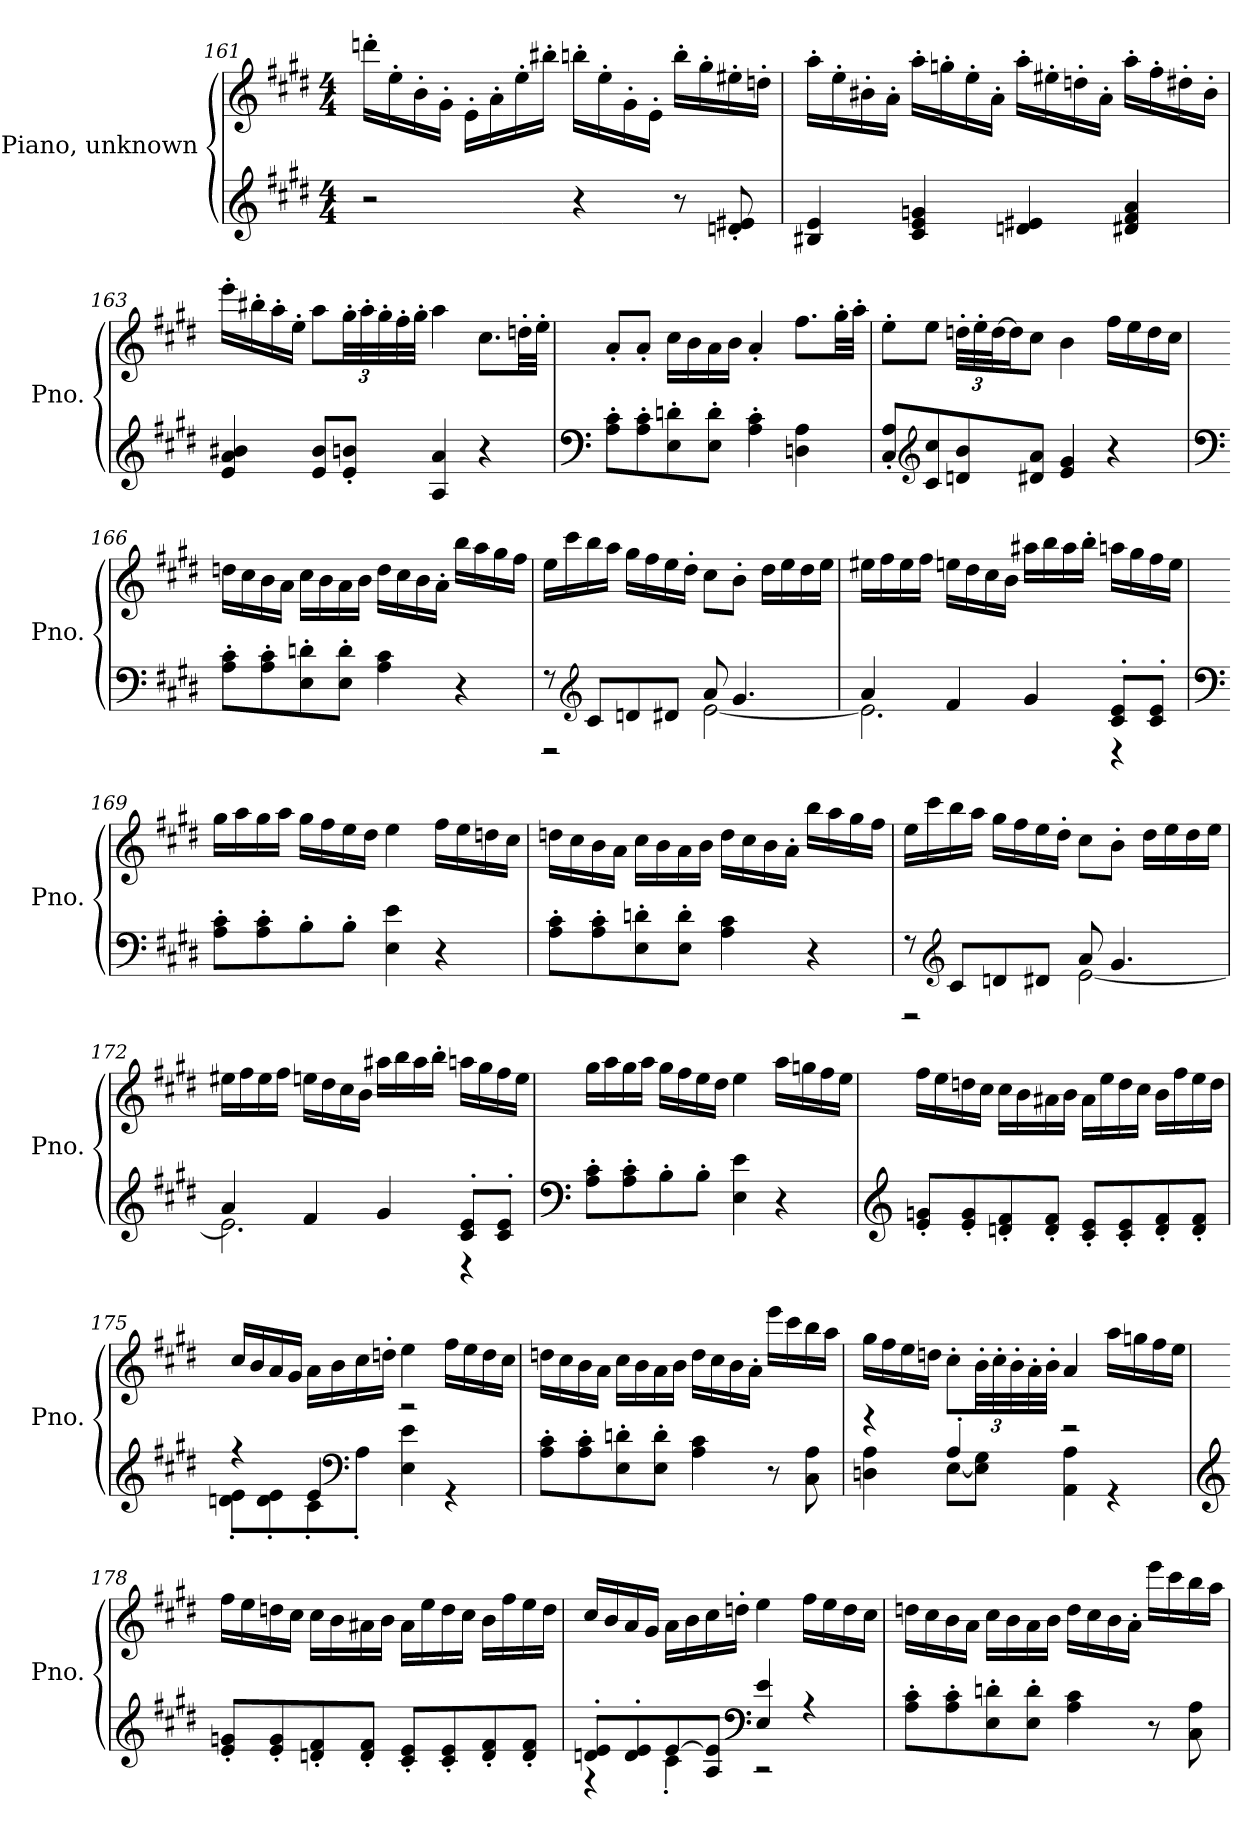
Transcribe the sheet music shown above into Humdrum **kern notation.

**kern	**kern
*part1	*part1
*staff2	*staff1
*I"Piano, unknown	*
*I'Pno.	*
*clefG2	*clefG2
*k[f#c#g#d#]	*k[f#c#g#d#]
*M4/4	*M4/4
=161	=161
2r	16dddn'\LL
.	16ee'\
.	16b'\
.	16g#'\JJ
.	16e'\LL
.	16a'\
.	16ee'\
.	16bb#X'\JJ
4r	16bbn'\LL
.	16ee'\
.	16g#'\
.	16e'\JJ
8r	16bb'\LL
.	16gg#'\
8dn/' 8e#X/'	16ee#X'\
.	16ddn'\JJ
!!LO:LB:g=z
=162	=162
4B#X/ 4e/	16aa'\LL
.	16ee'\
.	16b#X'\
.	16a'\JJ
4c#/ 4e/ 4gn/	16aa'\LL
.	16ggn'\
.	16ee'\
.	16a'\JJ
4dn/ 4e#X/	16aa'\LL
.	16ee#X'\
.	16ddn'\
.	16a'\JJ
4d#X/ 4f#/ 4a/	16aa'\LL
.	16ff#'\
.	16dd#X'\
.	16b#'\JJ
=163	=163
4e/ 4a/ 4b#X/	16eee'\LL
.	16bb#X'\
.	16aa'\
.	16ee'\JJ
8e/ 8b#/L	8aa\L
*	*Xbrackettup
8e/' 8bn/'J	48gg#'\LL
.	48aa'\
.	48gg#'\
.	32ff#'\
.	32gg#'\JJJ
4A/ 4a/	4aa\
4r	8.cc#\L
.	32ddn'\LL
.	32ee'\JJJ
!!LO:LB:g=z
=164	=164
*clefF4	*
8A\' 8c#\'L	8a'/L
8A\' 8c#\'	8a'/J
8E\' 8dn\'	16cc#\LL
.	16b\
8E\' 8d\'J	16a\
.	16b\JJ
4A\' 4c#\'	4a'/
4Dn\ 4A\	8.ff#\L
.	32gg#'\LL
.	32aa'\JJJ
=165	=165
8C#/' 8A/'L	8ee'\L
*clefG2	*
8c#/ 8cc#/	8ee\J
8dn/ 8b/	48ddn'\LLL
.	48ee'\
.	[48dd\J
.	16dd\J]
8d#X/ 8a/J	8cc#\J
4e/ 4g#/	4b\
4r	16ff#\LL
.	16ee\
.	16dd\
.	16cc#\JJ
=166	=166
*clefF4	*
8A\' 8c#\'L	16ddn\LL
.	16cc#\
8A\' 8c#\'	16b\
.	16a\JJ
8E\' 8dn\'	16cc#\LL
.	16b\
8E\' 8d\'J	16a\
.	16b\JJ
4A\ 4c#\	16dd\LL
.	16cc#\
.	16b\
.	16a'\JJ
4r	16bb\LL
.	16aa\
.	16gg#\
.	16ff#\JJ
!!LO:LB:g=z
=167	=167
*^	*
8r	2r	16ee\LL
.	.	16ccc#\
*clefG2	*	*
8c#/L	.	16bb\
.	.	16aa\JJ
8dn/	.	16gg#\LL
.	.	16ff#\
8d#X/J	.	16ee\
.	.	16dd#'\JJ
8a/	[2e\	8cc#\L
4.g#/	.	8b'\J
.	.	16dd#\LL
.	.	16ee\
.	.	16dd#\
.	.	16ee\JJ
=168	=168	=168
4a/	2.e\]	16ee#X\LL
.	.	16ff#\
.	.	16ee#\
.	.	16ff#\JJ
4f#/	.	16een\LL
.	.	16dd#\
.	.	16cc#\
.	.	16b\JJ
4g#/	.	16aa#X\LL
.	.	16bb\
.	.	16aa#\
.	.	16bb'\JJ
8c#/' 8e/'L	4r	16aan\LL
.	.	16gg#\
8c#/' 8e/'J	.	16ff#\
.	.	16ee\JJ
*v	*v	*
!!LO:LB:g=z
=169	=169
*clefF4	*
8A\' 8c#\'L	16gg#\LL
.	16aa\
8A\' 8c#\'	16gg#\
.	16aa\JJ
8B'\	16gg#\LL
.	16ff#\
8B'\J	16ee\
.	16dd#\JJ
4E\ 4e\	4ee\
4r	16ff#\LL
.	16ee\
.	16ddn\
.	16cc#\JJ
=170	=170
8A\' 8c#\'L	16ddn\LL
.	16cc#\
8A\' 8c#\'	16b\
.	16a\JJ
8E\' 8dn\'	16cc#\LL
.	16b\
8E\' 8d\'J	16a\
.	16b\JJ
4A\ 4c#\	16dd\LL
.	16cc#\
.	16b\
.	16a'\JJ
4r	16bb\LL
.	16aa\
.	16gg#\
.	16ff#\JJ
!!LO:LB:g=z
=171	=171
*^	*
8r	2r	16ee\LL
.	.	16ccc#\
*clefG2	*	*
8c#/L	.	16bb\
.	.	16aa\JJ
8dn/	.	16gg#\LL
.	.	16ff#\
8d#X/J	.	16ee\
.	.	16dd#'\JJ
8a/	[2e\	8cc#\L
4.g#/	.	8b'\J
.	.	16dd#\LL
.	.	16ee\
.	.	16dd#\
.	.	16ee\JJ
=172	=172	=172
4a/	2.e\]	16ee#X\LL
.	.	16ff#\
.	.	16ee#\
.	.	16ff#\JJ
4f#/	.	16een\LL
.	.	16dd#\
.	.	16cc#\
.	.	16b\JJ
4g#/	.	16aa#X\LL
.	.	16bb\
.	.	16aa#\
.	.	16bb'\JJ
8c#/' 8e/'L	4r	16aan\LL
.	.	16gg#\
8c#/' 8e/'J	.	16ff#\
.	.	16ee\JJ
*v	*v	*
!!LO:PB:g=z
=173	=173
*clefF4	*
8A\' 8c#\'L	16gg#\LL
.	16aa\
8A\' 8c#\'	16gg#\
.	16aa\JJ
8B'\	16gg#\LL
.	16ff#\
8B'\J	16ee\
.	16dd#\JJ
4E\ 4e\	4ee\
4r	16aa\LL
.	16ggn\
.	16ff#\
.	16ee\JJ
=174	=174
*clefG2	*
8e/' 8gn/'L	16ff#\LL
.	16ee\
8e/' 8g/'	16ddn\
.	16cc#\JJ
8dn/' 8f#/'	16cc#\LL
.	16b\
8d/' 8f#/'J	16a#X\
.	16b\JJ
8c#/' 8e/'L	16a#\LL
.	16ee\
8c#/' 8e/'	16dd\
.	16cc#\JJ
8d/' 8f#/'	16b\LL
.	16ff#\
8d/' 8f#/'J	16ee\
.	16dd\JJ
!!LO:LB:g=z
=175	=175
*^	*
4r	8dn\' 8e\'L	16cc#/LL
.	.	16b/
.	8d\' 8e\'	16a/
.	.	16g#/JJ
4e/	8c#'\	16a\LL
.	.	16b\
*clefF4	*	*
.	8A'\J	16cc#\
.	.	16ddn'\JJ
2r	4E\ 4e\	4ee\
.	4r	16ff#\LL
.	.	16ee\
.	.	16dd\
.	.	16cc#\JJ
*v	*v	*
=176	=176
8A\' 8c#\'L	16ddn\LL
.	16cc#\
8A\' 8c#\'	16b\
.	16a\JJ
8E\' 8dn\'	16cc#\LL
.	16b\
8E\' 8d\'J	16a\
.	16b\JJ
4A\ 4c#\	16dd\LL
.	16cc#\
.	16b\
.	16a'\JJ
8r	16eee\LL
.	16ccc#\
8C#\ 8A\	16bb\
.	16aa\JJ
!!LO:LB:g=z
=177	=177
*^	*
4r	4Dn\ 4A\	16gg#\LL
.	.	16ff#\
.	.	16ee\
.	.	16ddn\JJ
4A'/	[8E\L	8cc#'\L
.	8E\] 8G#\J	48b'\LL
.	.	48cc#'\
.	.	48b'\
.	.	32a'\
.	.	32b'\JJJ
2r	4AA\ 4A\	4a/
.	4r	16aa\LL
.	.	16ggn\
.	.	16ff#\
.	.	16ee\JJ
*v	*v	*
=178	=178
*clefG2	*
8e/' 8gn/'L	16ff#\LL
.	16ee\
8e/' 8g/'	16ddn\
.	16cc#\JJ
8dn/' 8f#/'	16cc#\LL
.	16b\
8d/' 8f#/'J	16a#X\
.	16b\JJ
8c#/' 8e/'L	16a#\LL
.	16ee\
8c#/' 8e/'	16dd\
.	16cc#\JJ
8d/' 8f#/'	16b\LL
.	16ff#\
8d/' 8f#/'J	16ee\
.	16dd\JJ
!!LO:LB:g=z
=179	=179
*^	*
8dn/' 8e/'L	4r	16cc#/LL
.	.	16b/
8d/' 8e/'	.	16a/
.	.	16g#/JJ
[8e/	4c#'\	16a\LL
.	.	16b\
8A/ 8e/]J	.	16cc#\
.	.	16ddn'\JJ
*clefF4	*	*
4E/ 4e/	2r	4ee\
4r	.	16ff#\LL
.	.	16ee\
.	.	16dd\
.	.	16cc#\JJ
*v	*v	*
=180	=180
8A\' 8c#\'L	16ddn\LL
.	16cc#\
8A\' 8c#\'	16b\
.	16a\JJ
8E\' 8dn\'	16cc#\LL
.	16b\
8E\' 8d\'J	16a\
.	16b\JJ
4A\ 4c#\	16dd\LL
.	16cc#\
.	16b\
.	16a'\JJ
8r	16eee\LL
.	16ccc#\
8C#\ 8A\	16bb\
.	16aa\JJ
=	=
*-	*-
